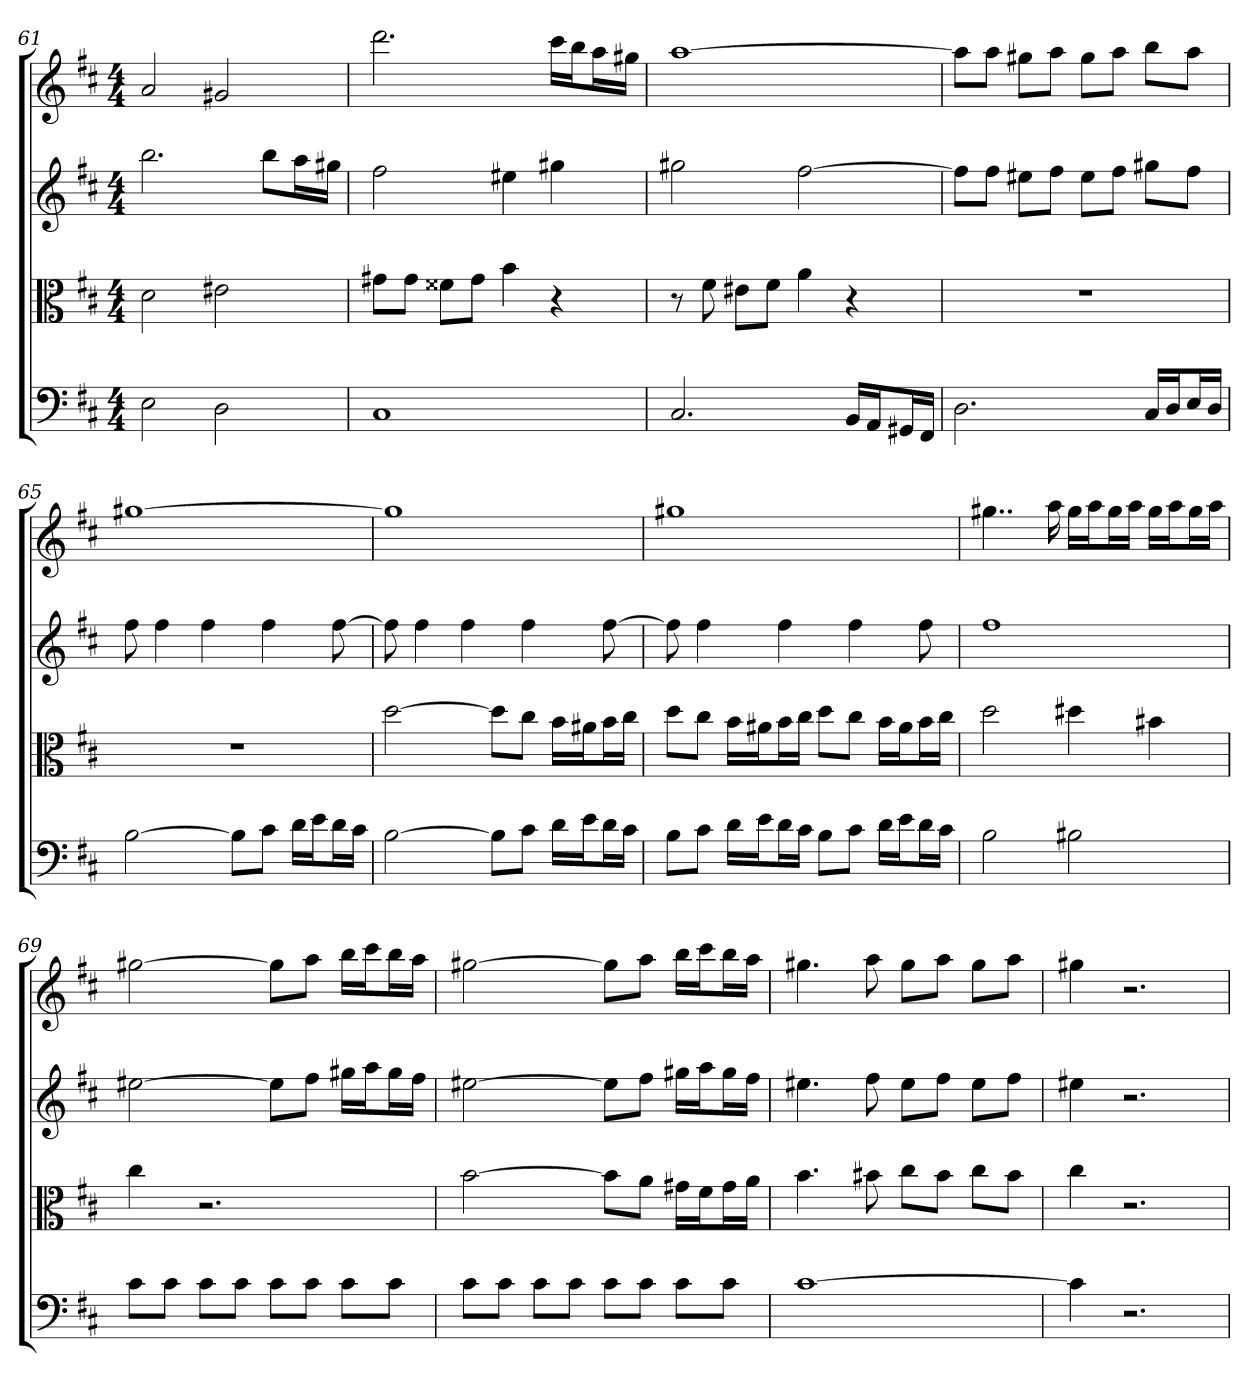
**kern	**kern	**kern	**kern
*part4	*part3	*part2	*part1
*staff4	*staff3	*staff2	*staff1
*clefF4	*clefC3	*	*
*k[f#c#]	*k[f#c#]	*k[f#c#]	*k[f#c#]
*D:	*D:	*D:	*D:
*M4/4	*M4/4	*M4/4	*M4/4
=61	=61	=61	=61
2E	2d	2.bb	2a
2D	2e#X	.	2g#X
.	.	8bbL	.
.	.	16aaL	.
.	.	16gg#XJJ	.
=62	=62	=62	=62
1C#	8g#X\L	2ff#	2.ddd
.	8g#\J	.	.
.	8f##X\L	.	.
.	8g#\J	.	.
.	4b	4ee#X	.
.	4r	4gg#X	16ccc#LL
.	.	.	16bbJ
.	.	.	16aaL
.	.	.	16gg#XJJ
=63	=63	=63	=63
2.C#	8r	2gg#X	[1aa
.	8f#	.	.
.	8e#X\L	.	.
.	8f#\J	.	.
.	4a	[2ff#	.
16BB/LL	4r	.	.
16AA/J	.	.	.
16GG#X/L	.	.	.
16FF#/JJ	.	.	.
=64	=64	=64	=64
2.D	1r	8ff#L]	8aaL]
.	.	8ff#J	8aaJ
.	.	8ee#XL	8gg#XL
.	.	8ff#J	8aaJ
.	.	8ee#L	8gg#L
.	.	8ff#J	8aaJ
16C#/LL	.	8gg#XL	8bbL
16D/J	.	.	.
16E/L	.	8ff#J	8aaJ
16D/JJ	.	.	.
=65	=65	=65	=65
[2B	1r	8ff#	[1gg#X
.	.	4ff#	.
.	.	4ff#	.
8B\L]	.	.	.
8c#\J	.	4ff#	.
16d\LL	.	.	.
16e\J	.	.	.
16d\L	.	[8ff#	.
16c#\JJ	.	.	.
=66	=66	=66	=66
[2B	[2dd	8ff#]	1gg#]
.	.	4ff#	.
.	.	4ff#	.
8B\L]	8dd\L]	.	.
8c#\J	8cc#\J	4ff#	.
16d\LL	16b\LL	.	.
16e\J	16a#X\J	.	.
16d\L	16b\L	[8ff#	.
16c#\JJ	16cc#\JJ	.	.
=67	=67	=67	=67
8B\L	8dd\L	8ff#]	1gg#X
8c#\J	8cc#\J	4ff#	.
16d\LL	16b\LL	.	.
16e\J	16a#X\J	.	.
16d\L	16b\L	4ff#	.
16c#\JJ	16cc#\JJ	.	.
8B\L	8dd\L	.	.
8c#\J	8cc#\J	4ff#	.
16d\LL	16b\LL	.	.
16e\J	16a#\J	.	.
16d\L	16b\L	8ff#	.
16c#\JJ	16cc#\JJ	.	.
=68	=68	=68	=68
2B	2dd	1ff#	4..gg#X
.	.	.	16aa
2B#X	4dd#X	.	16gg#LL
.	.	.	16aaJ
.	.	.	16gg#L
.	.	.	16aaJJ
.	4b#X	.	16gg#LL
.	.	.	16aaJ
.	.	.	16gg#L
.	.	.	16aaJJ
=69	=69	=69	=69
8c#\L	4cc#	[2ee#X	[2gg#X
8c#\J	.	.	.
8c#\L	2.r	.	.
8c#\J	.	.	.
8c#\L	.	8ee#L]	8gg#L]
8c#\J	.	8ff#J	8aaJ
8c#\L	.	16gg#XLL	16bbLL
.	.	16aaJ	16ccc#J
8c#\J	.	16gg#L	16bbL
.	.	16ff#JJ	16aaJJ
=70	=70	=70	=70
8c#\L	[2b	[2ee#X	[2gg#X
8c#\J	.	.	.
8c#\L	.	.	.
8c#\J	.	.	.
8c#\L	8b\L]	8ee#L]	8gg#L]
8c#\J	8a\J	8ff#J	8aaJ
8c#\L	16g#X\LL	16gg#XLL	16bbLL
.	16f#\J	16aaJ	16ccc#J
8c#\J	16g#\L	16gg#L	16bbL
.	16a\JJ	16ff#JJ	16aaJJ
=71	=71	=71	=71
[1c#	4.b	4.ee#X	4.gg#X
.	8b#X	8ff#	8aa
.	8cc#\L	8ee#L	8gg#L
.	8b#\J	8ff#J	8aaJ
.	8cc#\L	8ee#L	8gg#L
.	8b#\J	8ff#J	8aaJ
=72	=72	=72	=72
4c#]	4cc#	4ee#X	4gg#X
2.r	2.r	2.r	2.r
=	=	=	=
*-	*-	*-	*-
